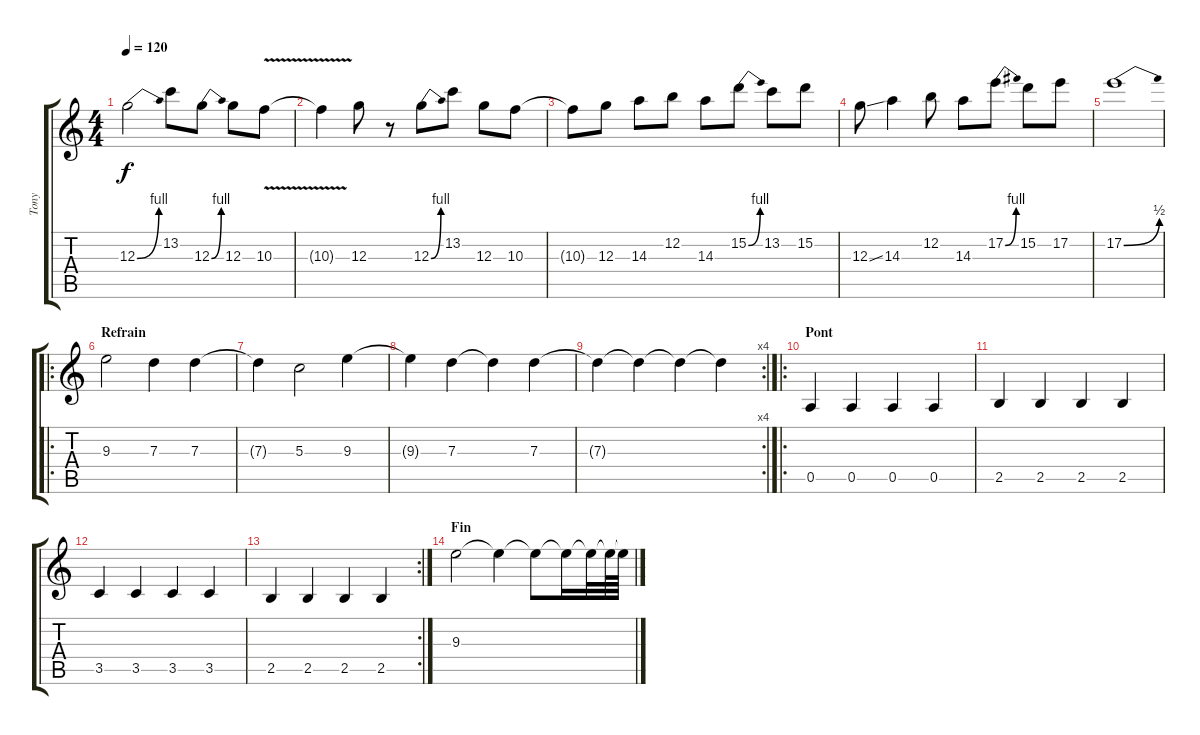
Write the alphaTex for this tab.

\track ("Tony" "Tony") {instrument distortionguitar}
\staff {score tabs}
\tuning (E4 B3 G3 D3 A2 E2) {hide}
\ts (4 4)
\tempo 120
\clef g2
\ks c
12.3{be (bend 0 0 60 4)}.2{dy f} 13.2.8 12.3{be (bend 0 0 60 4)}.8 12.3.8 10.3{v}.8 |
10.3{t}.4 12.3.8 r.8 12.3{be (bend 0 0 60 4)}.8 13.2.8 12.3.8 10.3.8 |
10.3{t}.8 12.3.8 14.3.8 12.2.8 14.3.8 15.2{be (bend 0 0 60 4)}.8 13.2.8 15.2.8 |
12.3{ss}.8 14.3.4 12.2.8 14.3.8 17.2{be (bend 0 0 60 4)}.8 15.2.8 17.2.8 |
17.2{be (bend 0 0 60 2)}.1 |
\ro
\section ("" "Refrain")
9.3.2 7.3.4 7.3.4 |
7.3{t}.4 5.3.2 9.3.4 |
9.3{t}.4 7.3.4 7.3{t}.4 7.3.4 |
\rc 4
7.3{t}.4 7.3{t}.4 7.3{t}.4 7.3{t}.4 |
\ro
\section ("" "Pont")
0.5.4 0.5.4 0.5.4 0.5.4 |
2.5.4 2.5.4 2.5.4 2.5.4 |
3.5.4 3.5.4 3.5.4 3.5.4 |
\rc 2
2.5.4 2.5.4 2.5.4 2.5.4 |
\section ("" "Fin")
9.3.2 9.3{t}.4 9.3{t}.8 9.3{t}.16 9.3{t}.32 9.3{t}.64 9.3{t}.64
